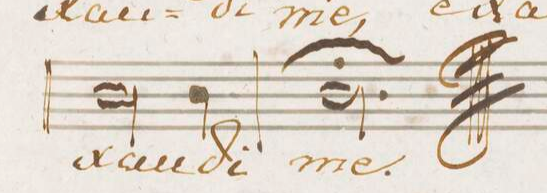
**kern	**text	**dynam
*I"Soprano.	*	*
*clefC1	*	*
*k[f#]	*	*
*M3/4	*	*
2g\	-xau-	.
4g\	-di	.
=55	=55	=55
2.g;>\	me.	.
==	==	==
*-	*-	*-
